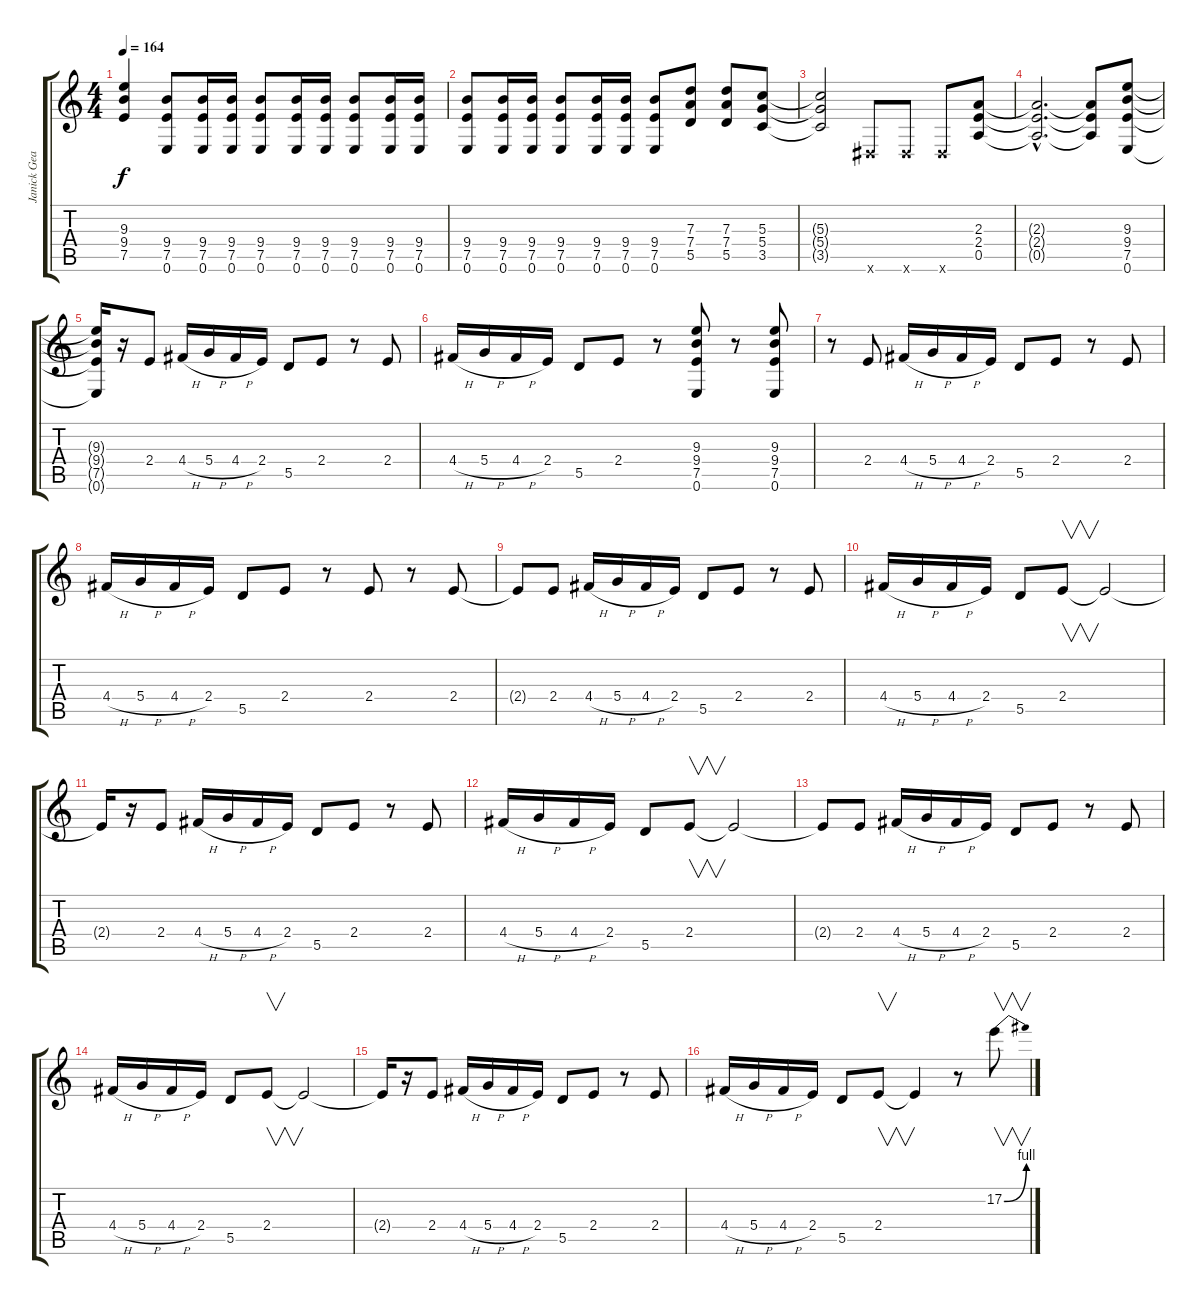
\track ("Janick Gears (Guitar 1)" "Janick Gea") {instrument distortionguitar}
\staff {score tabs}
\tuning (E4 B3 G3 D3 A2 E2) {hide}
\ts (4 4)
\tempo 164
\clef g2
\ks c
(9.3{t} 9.4{t} 7.5{t}).4{dy f} (9.4 7.5 0.6).8 (9.4 7.5 0.6).16 (9.4 7.5 0.6).16 (9.4 7.5 0.6).8 (9.4 7.5 0.6).16 (9.4 7.5 0.6).16 (9.4 7.5 0.6).8 (9.4 7.5 0.6).16 (9.4 7.5 0.6).16 |
(9.4 7.5 0.6).8 (9.4 7.5 0.6).16 (9.4 7.5 0.6).16 (9.4 7.5 0.6).8 (9.4 7.5 0.6).16 (9.4 7.5 0.6).16 (9.4 7.5 0.6).8 (7.3 7.4 5.5).8 (7.3 7.4 5.5).8 (5.3 5.4 3.5).8 |
(5.3{t} 5.4{t} 3.5{t}).2 -1.6{x}.8 -1.6{x}.8 -1.6{x}.8 (2.3 2.4 0.5).8 |
(2.3{hac t} 2.4{hac t} 0.5{hac t}).2{d} (2.3{t} 2.4{t} 0.5{t}).8 (9.3 9.4 7.5 0.6).8 |
(9.3{t} 9.4{t} 7.5{t} 0.6{t}).16 r.16 2.4.8 4.4{h}.16 5.4{h}.16 4.4{h}.16 2.4.16 5.5.8 2.4.8 r.8 2.4.8 |
4.4{h}.16 5.4{h}.16 4.4{h}.16 2.4.16 5.5.8 2.4.8 r.8 (9.3 9.4 7.5 0.6).8 r.8 (9.3 9.4 7.5 0.6).8 |
r.8 2.4.8 4.4{h}.16 5.4{h}.16 4.4{h}.16 2.4.16 5.5.8 2.4.8 r.8 2.4.8 |
4.4{h}.16 5.4{h}.16 4.4{h}.16 2.4.16 5.5.8 2.4.8 r.8 2.4.8 r.8 2.4.8 |
2.4{t}.8 2.4.8 4.4{h}.16 5.4{h}.16 4.4{h}.16 2.4.16 5.5.8 2.4.8 r.8 2.4.8 |
4.4{h}.16 5.4{h}.16 4.4{h}.16 2.4.16 5.5.8 2.4.8{v} 2.4{t}.2 |
2.4{t}.16 r.16 2.4.8 4.4{h}.16 5.4{h}.16 4.4{h}.16 2.4.16 5.5.8 2.4.8 r.8 2.4.8 |
4.4{h}.16 5.4{h}.16 4.4{h}.16 2.4.16 5.5.8 2.4.8{v} 2.4{t}.2 |
2.4{t}.8 2.4.8 4.4{h}.16 5.4{h}.16 4.4{h}.16 2.4.16 5.5.8 2.4.8 r.8 2.4.8 |
4.4{h}.16 5.4{h}.16 4.4{h}.16 2.4.16 5.5.8 2.4.8{v} 2.4{t}.2 |
2.4{t}.16 r.16 2.4.8 4.4{h}.16 5.4{h}.16 4.4{h}.16 2.4.16 5.5.8 2.4.8 r.8 2.4.8 |
4.4{h}.16 5.4{h}.16 4.4{h}.16 2.4.16 5.5.8 2.4.8{v} 2.4{t}.4 r.8 17.2{be (bend 0 0 60 4)}.8{v}
